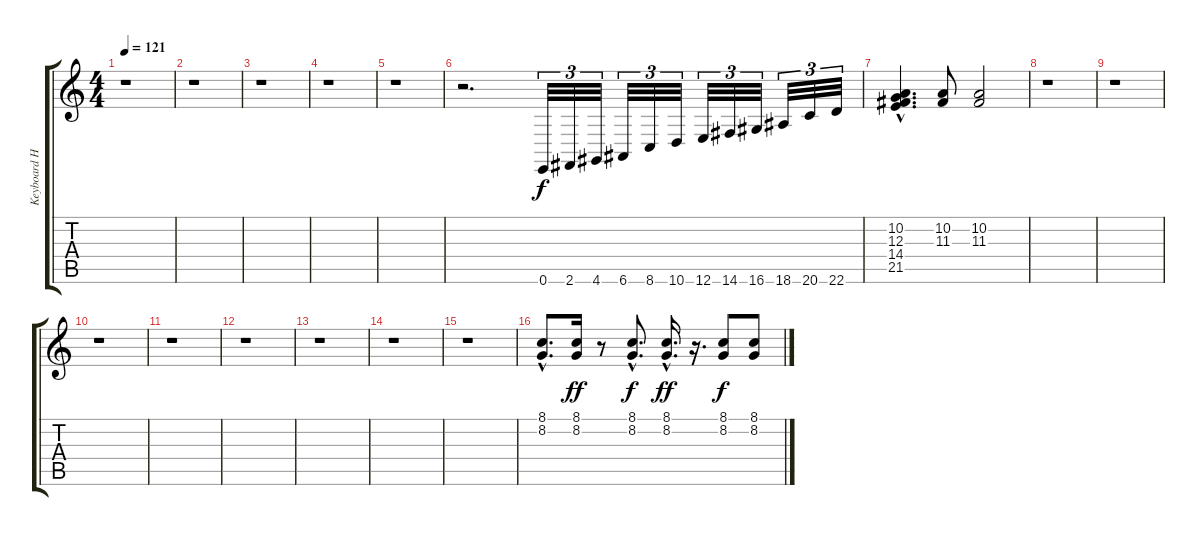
\track ("Keyboard Harmony" "Keyboard H") {instrument synthbrass1}
\staff {score tabs}
\tuning (E4 B3 G3 D3 A2 E2) {hide}
\ts (4 4)
\tempo 121
\clef g2
\ks c
r.1{dy f} |
r.1 |
r.1 |
r.1 |
r.1 |
r.2{d} 0.6.32{tu (3 2)} 2.6.32{tu (3 2)} 4.6.32{tu (3 2)} 6.6.32{tu (3 2)} 8.6.32{tu (3 2)} 10.6.32{tu (3 2)} 12.6.32{tu (3 2)} 14.6.32{tu (3 2)} 16.6.32{tu (3 2)} 18.6.32{tu (3 2)} 20.6.32{tu (3 2)} 22.6.32{tu (3 2)} |
(10.2{hac} 12.3{hac} 14.4 21.5).4{d} (10.2 11.3).8 (10.2 11.3).2 |
r.1 |
r.1 |
r.1 |
r.1 |
r.1 |
r.1 |
r.1 |
r.1 |
(8.1{hac} 8.2{hac}).8{d} (8.1 8.2).16{dy ff} r.8 (8.1{hac} 8.2{hac}).8{d dy f} (8.1{hac} 8.2{hac}).16{d dy ff} r.16{d} (8.1 8.2).8{dy f} (8.1 8.2).8
